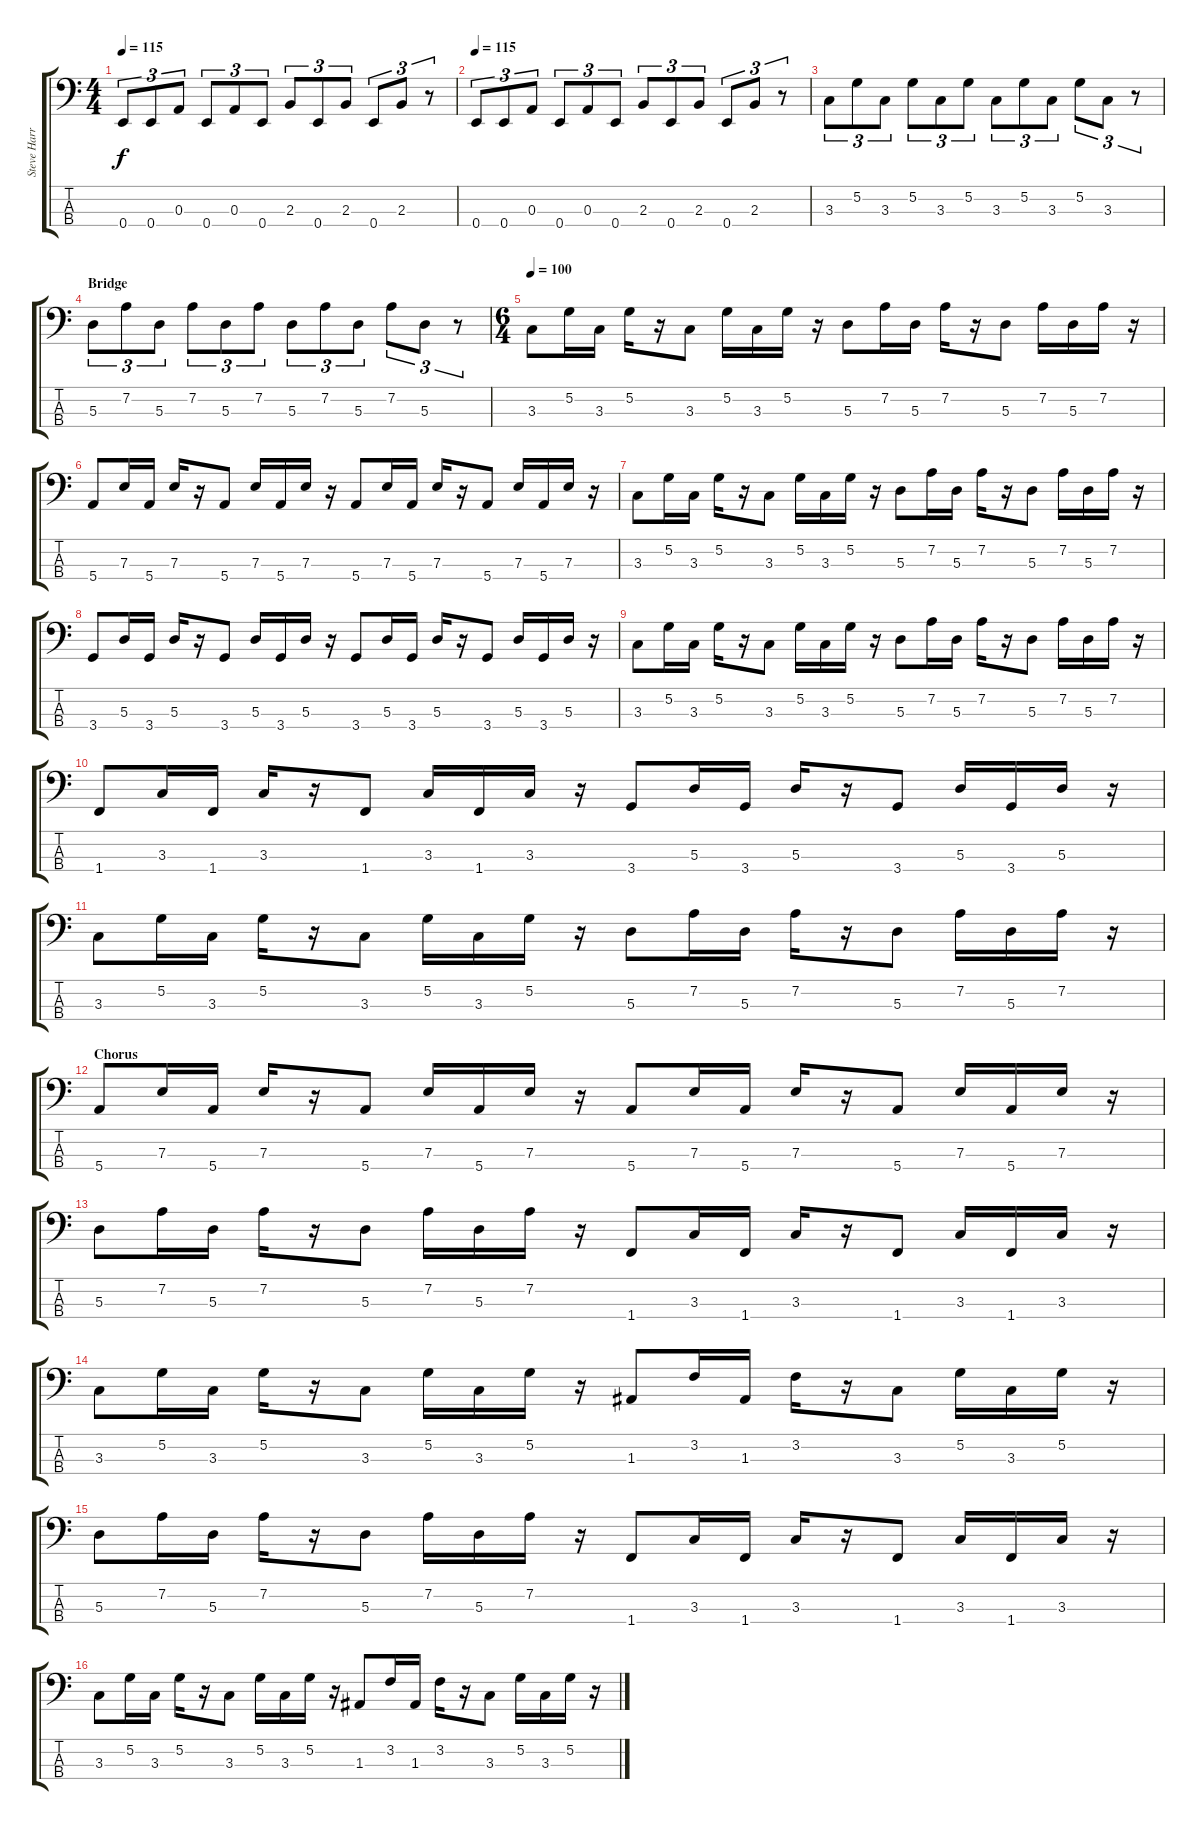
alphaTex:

\track ("Steve Harris" "Steve Harr") {instrument acousticbass}
\staff {score tabs}
\tuning (G2 D2 A1 E1) {hide}
\ts (4 4)
\tempo 115
\clef f4
\ks c
0.4.8{tu (3 2) dy f} 0.4.8{tu (3 2)} 0.3.8{tu (3 2)} 0.4.8{tu (3 2)} 0.3.8{tu (3 2)} 0.4.8{tu (3 2)} 2.3.8{tu (3 2)} 0.4.8{tu (3 2)} 2.3.8{tu (3 2)} 0.4.8{tu (3 2)} 2.3.8{tu (3 2)} r.8{tu (3 2)} |
\tempo 115
0.4.8{tu (3 2)} 0.4.8{tu (3 2)} 0.3.8{tu (3 2)} 0.4.8{tu (3 2)} 0.3.8{tu (3 2)} 0.4.8{tu (3 2)} 2.3.8{tu (3 2)} 0.4.8{tu (3 2)} 2.3.8{tu (3 2)} 0.4.8{tu (3 2)} 2.3.8{tu (3 2)} r.8{tu (3 2)} |
3.3.8{tu (3 2)} 5.2.8{tu (3 2)} 3.3.8{tu (3 2)} 5.2.8{tu (3 2)} 3.3.8{tu (3 2)} 5.2.8{tu (3 2)} 3.3.8{tu (3 2)} 5.2.8{tu (3 2)} 3.3.8{tu (3 2)} 5.2.8{tu (3 2)} 3.3.8{tu (3 2)} r.8{tu (3 2)} |
\section ("" "Bridge")
5.3.8{tu (3 2)} 7.2.8{tu (3 2)} 5.3.8{tu (3 2)} 7.2.8{tu (3 2)} 5.3.8{tu (3 2)} 7.2.8{tu (3 2)} 5.3.8{tu (3 2)} 7.2.8{tu (3 2)} 5.3.8{tu (3 2)} 7.2.8{tu (3 2)} 5.3.8{tu (3 2)} r.8{tu (3 2)} |
\ts (6 4)
\tempo 100
3.3.8 5.2.16 3.3.16 5.2.16 r.16 3.3.8 5.2.16 3.3.16 5.2.16 r.16 5.3.8 7.2.16 5.3.16 7.2.16 r.16 5.3.8 7.2.16 5.3.16 7.2.16 r.16 |
5.4.8 7.3.16 5.4.16 7.3.16 r.16 5.4.8 7.3.16 5.4.16 7.3.16 r.16 5.4.8 7.3.16 5.4.16 7.3.16 r.16 5.4.8 7.3.16 5.4.16 7.3.16 r.16 |
3.3.8 5.2.16 3.3.16 5.2.16 r.16 3.3.8 5.2.16 3.3.16 5.2.16 r.16 5.3.8 7.2.16 5.3.16 7.2.16 r.16 5.3.8 7.2.16 5.3.16 7.2.16 r.16 |
3.4.8 5.3.16 3.4.16 5.3.16 r.16 3.4.8 5.3.16 3.4.16 5.3.16 r.16 3.4.8 5.3.16 3.4.16 5.3.16 r.16 3.4.8 5.3.16 3.4.16 5.3.16 r.16 |
3.3.8 5.2.16 3.3.16 5.2.16 r.16 3.3.8 5.2.16 3.3.16 5.2.16 r.16 5.3.8 7.2.16 5.3.16 7.2.16 r.16 5.3.8 7.2.16 5.3.16 7.2.16 r.16 |
1.4.8 3.3.16 1.4.16 3.3.16 r.16 1.4.8 3.3.16 1.4.16 3.3.16 r.16 3.4.8 5.3.16 3.4.16 5.3.16 r.16 3.4.8 5.3.16 3.4.16 5.3.16 r.16 |
3.3.8 5.2.16 3.3.16 5.2.16 r.16 3.3.8 5.2.16 3.3.16 5.2.16 r.16 5.3.8 7.2.16 5.3.16 7.2.16 r.16 5.3.8 7.2.16 5.3.16 7.2.16 r.16 |
\section ("" "Chorus")
5.4.8 7.3.16 5.4.16 7.3.16 r.16 5.4.8 7.3.16 5.4.16 7.3.16 r.16 5.4.8 7.3.16 5.4.16 7.3.16 r.16 5.4.8 7.3.16 5.4.16 7.3.16 r.16 |
5.3.8 7.2.16 5.3.16 7.2.16 r.16 5.3.8 7.2.16 5.3.16 7.2.16 r.16 1.4.8 3.3.16 1.4.16 3.3.16 r.16 1.4.8 3.3.16 1.4.16 3.3.16 r.16 |
3.3.8 5.2.16 3.3.16 5.2.16 r.16 3.3.8 5.2.16 3.3.16 5.2.16 r.16 1.3.8 3.2.16 1.3.16 3.2.16 r.16 3.3.8 5.2.16 3.3.16 5.2.16 r.16 |
5.3.8 7.2.16 5.3.16 7.2.16 r.16 5.3.8 7.2.16 5.3.16 7.2.16 r.16 1.4.8 3.3.16 1.4.16 3.3.16 r.16 1.4.8 3.3.16 1.4.16 3.3.16 r.16 |
3.3.8 5.2.16 3.3.16 5.2.16 r.16 3.3.8 5.2.16 3.3.16 5.2.16 r.16 1.3.8 3.2.16 1.3.16 3.2.16 r.16 3.3.8 5.2.16 3.3.16 5.2.16 r.16
